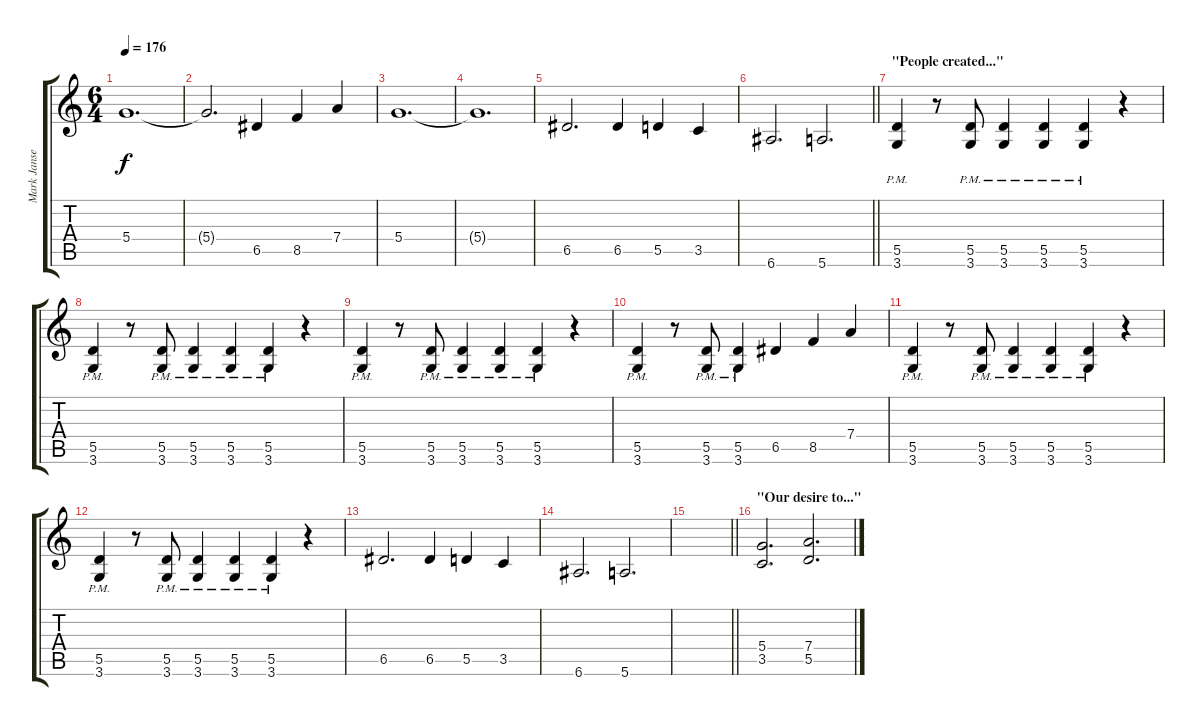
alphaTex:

\track ("Mark Jansen" "Mark Janse") {instrument distortionguitar}
\staff {score tabs}
\tuning (E4 B3 G3 D3 A2 E2) {hide}
\ts (6 4)
\tempo 176
\clef g2
\ks c
5.4{t}.1{d dy f} |
5.4{t}.2{d} 6.5.4 8.5.4 7.4.4 |
5.4.1{d} |
5.4{t}.1{d} |
6.5.2{d} 6.5.4 5.5.4 3.5.4 |
\barLineRight lightlight
6.6.2{d} 5.6.2{d} |
\section ("" "\"People created...\"")
(5.5{pm} 3.6{pm}).4 r.8 (5.5{pm} 3.6{pm}).8 (5.5{pm} 3.6{pm}).4 (5.5{pm} 3.6{pm}).4 (5.5{pm} 3.6{pm}).4 r.4 |
(5.5{pm} 3.6{pm}).4 r.8 (5.5{pm} 3.6{pm}).8 (5.5{pm} 3.6{pm}).4 (5.5{pm} 3.6{pm}).4 (5.5{pm} 3.6{pm}).4 r.4 |
(5.5{pm} 3.6{pm}).4 r.8 (5.5{pm} 3.6{pm}).8 (5.5{pm} 3.6{pm}).4 (5.5{pm} 3.6{pm}).4 (5.5{pm} 3.6{pm}).4 r.4 |
(5.5{pm} 3.6{pm}).4 r.8 (5.5{pm} 3.6{pm}).8 (5.5{pm} 3.6{pm}).4 6.5.4 8.5.4 7.4.4 |
(5.5{pm} 3.6{pm}).4 r.8 (5.5{pm} 3.6{pm}).8 (5.5{pm} 3.6{pm}).4 (5.5{pm} 3.6{pm}).4 (5.5{pm} 3.6{pm}).4 r.4 |
(5.5{pm} 3.6{pm}).4 r.8 (5.5{pm} 3.6{pm}).8 (5.5{pm} 3.6{pm}).4 (5.5{pm} 3.6{pm}).4 (5.5{pm} 3.6{pm}).4 r.4 |
6.5.2{d} 6.5.4 5.5.4 3.5.4 |
6.6.2{d} 5.6.2{d} |
\barLineRight lightlight
|
\section ("" "\"Our desire to...\"")
(5.4 3.5).2{d} (7.4 5.5).2{d}
